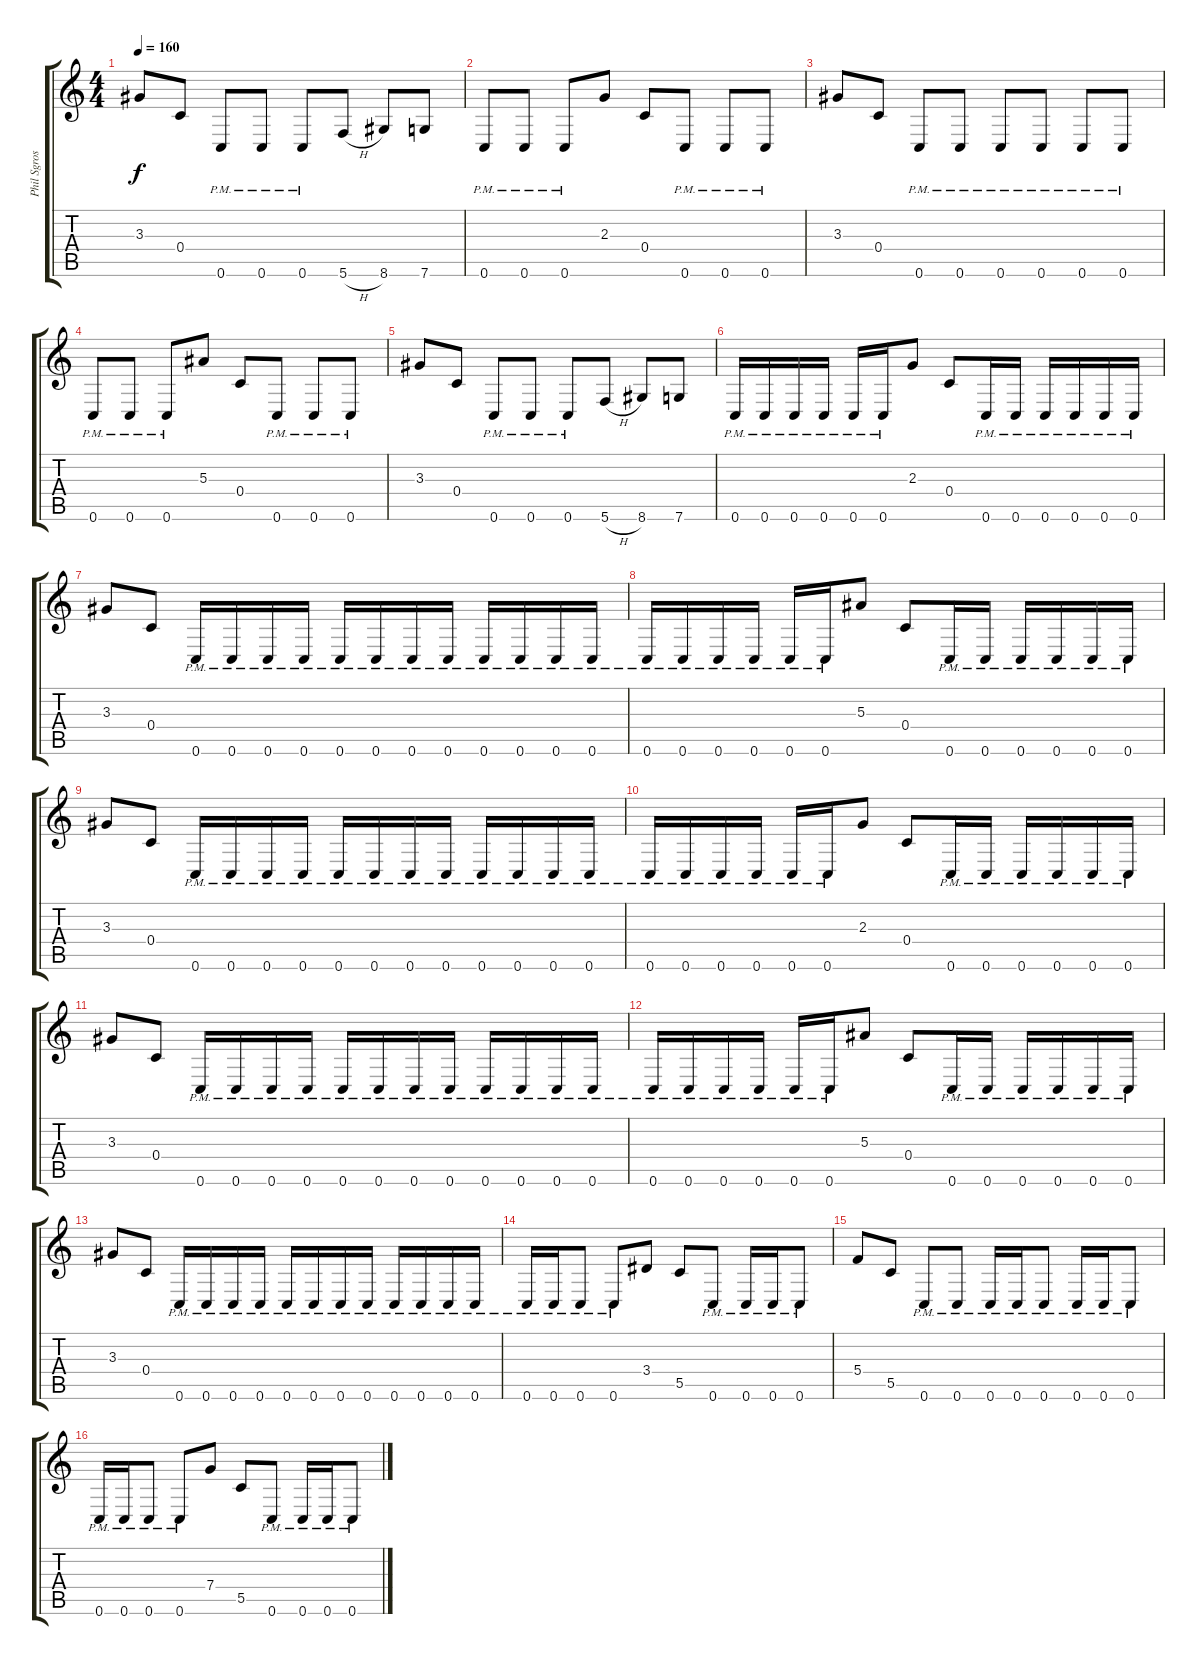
\track ("Phil Sgrosso" "Phil Sgros") {instrument distortionguitar}
\staff {score tabs}
\tuning (D4 A3 F3 C3 G2 C2) {hide}
\ts (4 4)
\tempo 160
\clef g2
\ks c
3.3.8{dy f} 0.4.8 0.6{pm}.8 0.6{pm}.8 0.6{pm}.8 5.6{h}.8 8.6.8 7.6.8 |
0.6{pm}.8 0.6{pm}.8 0.6{pm}.8 2.3.8 0.4.8 0.6{pm}.8 0.6{pm}.8 0.6{pm}.8 |
3.3.8 0.4.8 0.6{pm}.8 0.6{pm}.8 0.6{pm}.8 0.6{pm}.8 0.6{pm}.8 0.6{pm}.8 |
0.6{pm}.8 0.6{pm}.8 0.6{pm}.8 5.3.8 0.4.8 0.6{pm}.8 0.6{pm}.8 0.6{pm}.8 |
3.3.8 0.4.8 0.6{pm}.8 0.6{pm}.8 0.6{pm}.8 5.6{h}.8 8.6.8 7.6.8 |
0.6{pm}.16 0.6{pm}.16 0.6{pm}.16 0.6{pm}.16 0.6{pm}.16 0.6{pm}.16 2.3.8 0.4.8 0.6{pm}.16 0.6{pm}.16 0.6{pm}.16 0.6{pm}.16 0.6{pm}.16 0.6{pm}.16 |
3.3.8 0.4.8 0.6{pm}.16 0.6{pm}.16 0.6{pm}.16 0.6{pm}.16 0.6{pm}.16 0.6{pm}.16 0.6{pm}.16 0.6{pm}.16 0.6{pm}.16 0.6{pm}.16 0.6{pm}.16 0.6{pm}.16 |
0.6{pm}.16 0.6{pm}.16 0.6{pm}.16 0.6{pm}.16 0.6{pm}.16 0.6{pm}.16 5.3.8 0.4.8 0.6{pm}.16 0.6{pm}.16 0.6{pm}.16 0.6{pm}.16 0.6{pm}.16 0.6{pm}.16 |
3.3.8 0.4.8 0.6{pm}.16 0.6{pm}.16 0.6{pm}.16 0.6{pm}.16 0.6{pm}.16 0.6{pm}.16 0.6{pm}.16 0.6{pm}.16 0.6{pm}.16 0.6{pm}.16 0.6{pm}.16 0.6{pm}.16 |
0.6{pm}.16 0.6{pm}.16 0.6{pm}.16 0.6{pm}.16 0.6{pm}.16 0.6{pm}.16 2.3.8 0.4.8 0.6{pm}.16 0.6{pm}.16 0.6{pm}.16 0.6{pm}.16 0.6{pm}.16 0.6{pm}.16 |
3.3.8 0.4.8 0.6{pm}.16 0.6{pm}.16 0.6{pm}.16 0.6{pm}.16 0.6{pm}.16 0.6{pm}.16 0.6{pm}.16 0.6{pm}.16 0.6{pm}.16 0.6{pm}.16 0.6{pm}.16 0.6{pm}.16 |
0.6{pm}.16 0.6{pm}.16 0.6{pm}.16 0.6{pm}.16 0.6{pm}.16 0.6{pm}.16 5.3.8 0.4.8 0.6{pm}.16 0.6{pm}.16 0.6{pm}.16 0.6{pm}.16 0.6{pm}.16 0.6{pm}.16 |
3.3.8 0.4.8 0.6{pm}.16 0.6{pm}.16 0.6{pm}.16 0.6{pm}.16 0.6{pm}.16 0.6{pm}.16 0.6{pm}.16 0.6{pm}.16 0.6{pm}.16 0.6{pm}.16 0.6{pm}.16 0.6{pm}.16 |
0.6{pm}.16 0.6{pm}.16 0.6{pm}.8 0.6{pm}.8 3.4.8 5.5.8 0.6{pm}.8 0.6{pm}.16 0.6{pm}.16 0.6{pm}.8 |
5.4.8 5.5.8 0.6{pm}.8 0.6{pm}.8 0.6{pm}.16 0.6{pm}.16 0.6{pm}.8 0.6{pm}.16 0.6{pm}.16 0.6{pm}.8 |
0.6{pm}.16 0.6{pm}.16 0.6{pm}.8 0.6{pm}.8 7.4.8 5.5.8 0.6{pm}.8 0.6{pm}.16 0.6{pm}.16 0.6{pm}.8
